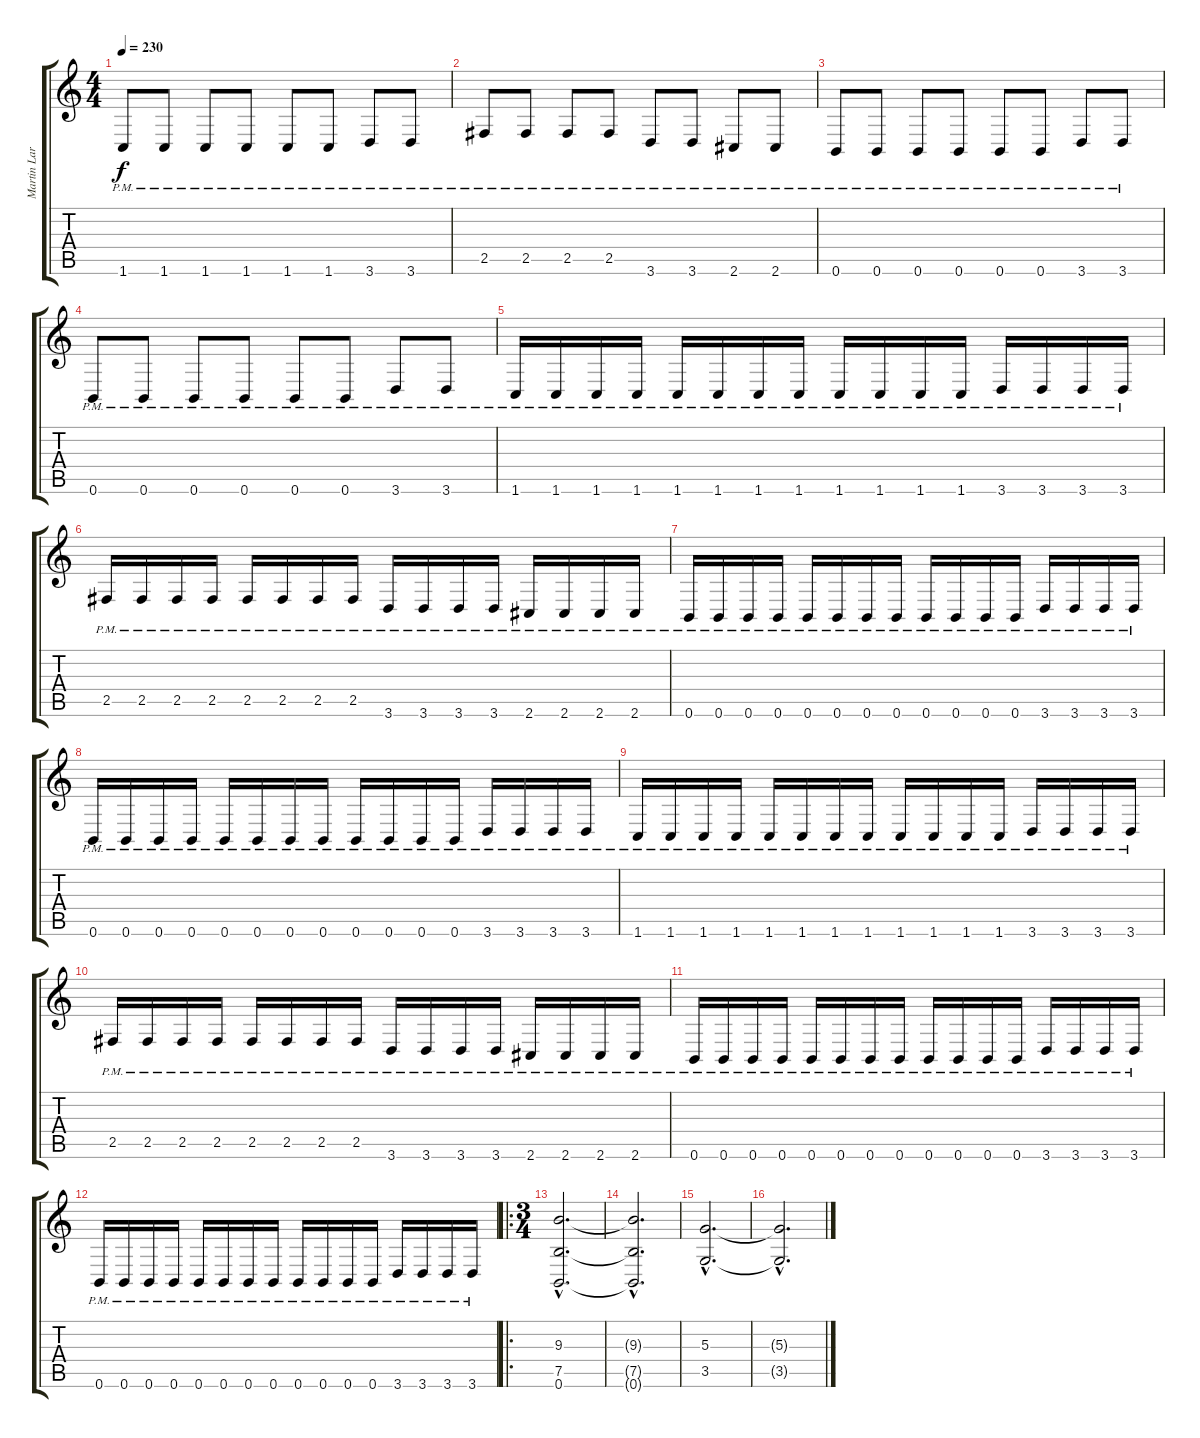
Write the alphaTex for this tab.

\track ("Martin Larsson - Rhythm Guitar" "Martin Lar") {instrument distortionguitar}
\staff {score tabs}
\tuning (B3 Gb3 D3 A2 E2 B1) {hide}
\ts (4 4)
\tempo 230
\clef g2
\ks c
1.6{pm}.8{dy f} 1.6{pm}.8 1.6{pm}.8 1.6{pm}.8 1.6{pm}.8 1.6{pm}.8 3.6{pm}.8 3.6{pm}.8 |
2.5{pm}.8 2.5{pm}.8 2.5{pm}.8 2.5{pm}.8 3.6{pm}.8 3.6{pm}.8 2.6{pm}.8 2.6{pm}.8 |
0.6{pm}.8 0.6{pm}.8 0.6{pm}.8 0.6{pm}.8 0.6{pm}.8 0.6{pm}.8 3.6{pm}.8 3.6{pm}.8 |
0.6{pm}.8 0.6{pm}.8 0.6{pm}.8 0.6{pm}.8 0.6{pm}.8 0.6{pm}.8 3.6{pm}.8 3.6{pm}.8 |
1.6{pm}.16 1.6{pm}.16 1.6{pm}.16 1.6{pm}.16 1.6{pm}.16 1.6{pm}.16 1.6{pm}.16 1.6{pm}.16 1.6{pm}.16 1.6{pm}.16 1.6{pm}.16 1.6{pm}.16 3.6{pm}.16 3.6{pm}.16 3.6{pm}.16 3.6{pm}.16 |
2.5{pm}.16 2.5{pm}.16 2.5{pm}.16 2.5{pm}.16 2.5{pm}.16 2.5{pm}.16 2.5{pm}.16 2.5{pm}.16 3.6{pm}.16 3.6{pm}.16 3.6{pm}.16 3.6{pm}.16 2.6{pm}.16 2.6{pm}.16 2.6{pm}.16 2.6{pm}.16 |
0.6{pm}.16 0.6{pm}.16 0.6{pm}.16 0.6{pm}.16 0.6{pm}.16 0.6{pm}.16 0.6{pm}.16 0.6{pm}.16 0.6{pm}.16 0.6{pm}.16 0.6{pm}.16 0.6{pm}.16 3.6{pm}.16 3.6{pm}.16 3.6{pm}.16 3.6{pm}.16 |
0.6{pm}.16 0.6{pm}.16 0.6{pm}.16 0.6{pm}.16 0.6{pm}.16 0.6{pm}.16 0.6{pm}.16 0.6{pm}.16 0.6{pm}.16 0.6{pm}.16 0.6{pm}.16 0.6{pm}.16 3.6{pm}.16 3.6{pm}.16 3.6{pm}.16 3.6{pm}.16 |
1.6{pm}.16 1.6{pm}.16 1.6{pm}.16 1.6{pm}.16 1.6{pm}.16 1.6{pm}.16 1.6{pm}.16 1.6{pm}.16 1.6{pm}.16 1.6{pm}.16 1.6{pm}.16 1.6{pm}.16 3.6{pm}.16 3.6{pm}.16 3.6{pm}.16 3.6{pm}.16 |
2.5{pm}.16 2.5{pm}.16 2.5{pm}.16 2.5{pm}.16 2.5{pm}.16 2.5{pm}.16 2.5{pm}.16 2.5{pm}.16 3.6{pm}.16 3.6{pm}.16 3.6{pm}.16 3.6{pm}.16 2.6{pm}.16 2.6{pm}.16 2.6{pm}.16 2.6{pm}.16 |
0.6{pm}.16 0.6{pm}.16 0.6{pm}.16 0.6{pm}.16 0.6{pm}.16 0.6{pm}.16 0.6{pm}.16 0.6{pm}.16 0.6{pm}.16 0.6{pm}.16 0.6{pm}.16 0.6{pm}.16 3.6{pm}.16 3.6{pm}.16 3.6{pm}.16 3.6{pm}.16 |
0.6{pm}.16 0.6{pm}.16 0.6{pm}.16 0.6{pm}.16 0.6{pm}.16 0.6{pm}.16 0.6{pm}.16 0.6{pm}.16 0.6{pm}.16 0.6{pm}.16 0.6{pm}.16 0.6{pm}.16 3.6{pm}.16 3.6{pm}.16 3.6{pm}.16 3.6{pm}.16 |
\ro
\ts (3 4)
(9.3{hac} 7.5{hac} 0.6{hac}).2{d} |
(9.3{hac t} 7.5{hac t} 0.6{hac t}).2{d} |
(5.3{hac} 3.5{hac}).2{d} |
(5.3{hac t} 3.5{hac t}).2{d}
